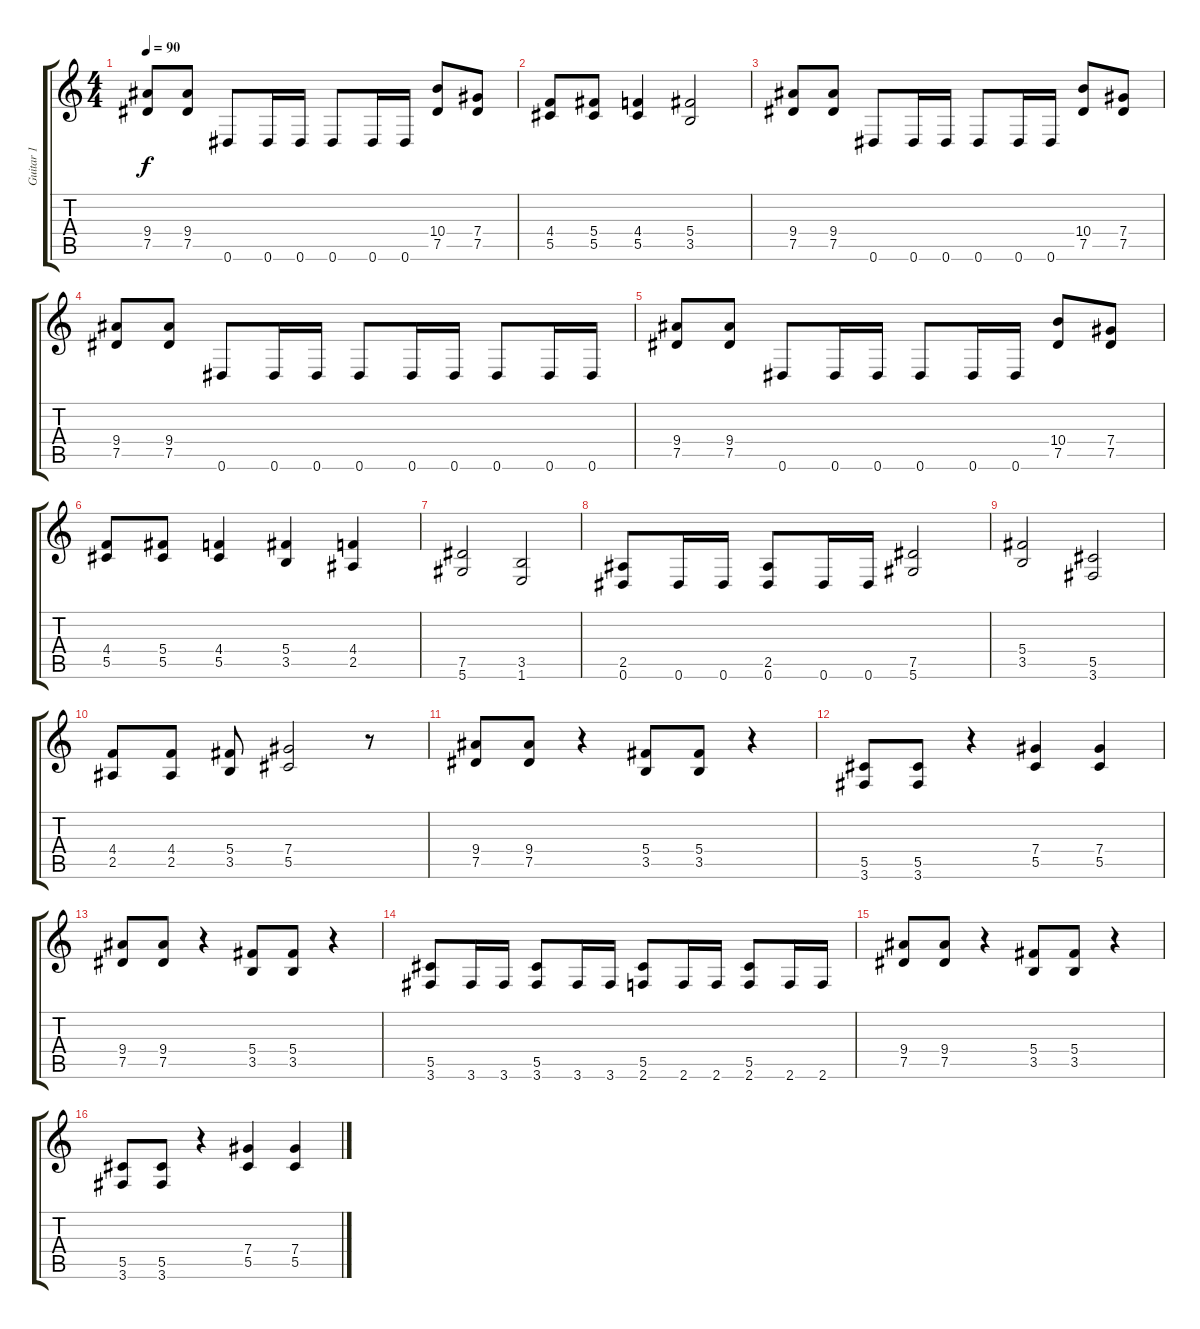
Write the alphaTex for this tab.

\track ("Guitar 1" "Guitar 1") {instrument distortionguitar}
\staff {score tabs}
\tuning (Eb4 Bb3 Gb3 Db3 Ab2 Eb2) {hide}
\ts (4 4)
\tempo 90
\clef g2
\ks c
(9.4 7.5).8{dy f} (9.4 7.5).8 0.6.8 0.6.16 0.6.16 0.6.8 0.6.16 0.6.16 (10.4 7.5).8 (7.4 7.5).8 |
(4.4 5.5).8 (5.4 5.5).8 (4.4 5.5).4 (5.4 3.5).2 |
(9.4 7.5).8 (9.4 7.5).8 0.6.8 0.6.16 0.6.16 0.6.8 0.6.16 0.6.16 (10.4 7.5).8 (7.4 7.5).8 |
(9.4 7.5).8 (9.4 7.5).8 0.6.8 0.6.16 0.6.16 0.6.8 0.6.16 0.6.16 0.6.8 0.6.16 0.6.16 |
(9.4 7.5).8 (9.4 7.5).8 0.6.8 0.6.16 0.6.16 0.6.8 0.6.16 0.6.16 (10.4 7.5).8 (7.4 7.5).8 |
(4.4 5.5).8 (5.4 5.5).8 (4.4 5.5).4 (5.4 3.5).4 (4.4 2.5).4 |
(7.5 5.6).2 (3.5 1.6).2 |
(2.5 0.6).8 0.6.16 0.6.16 (2.5 0.6).8 0.6.16 0.6.16 (7.5 5.6).2 |
(5.4 3.5).2 (5.5 3.6).2 |
(4.4 2.5).8 (4.4 2.5).8 (5.4 3.5).8 (7.4 5.5).2 r.8 |
(9.4 7.5).8 (9.4 7.5).8 r.4 (5.4 3.5).8 (5.4 3.5).8 r.4 |
(5.5 3.6).8 (5.5 3.6).8 r.4 (7.4 5.5).4 (7.4 5.5).4 |
(9.4 7.5).8 (9.4 7.5).8 r.4 (5.4 3.5).8 (5.4 3.5).8 r.4 |
(5.5 3.6).8 3.6.16 3.6.16 (5.5 3.6).8 3.6.16 3.6.16 (5.5 2.6).8 2.6.16 2.6.16 (5.5 2.6).8 2.6.16 2.6.16 |
(9.4 7.5).8 (9.4 7.5).8 r.4 (5.4 3.5).8 (5.4 3.5).8 r.4 |
(5.5 3.6).8 (5.5 3.6).8 r.4 (7.4 5.5).4 (7.4 5.5).4
